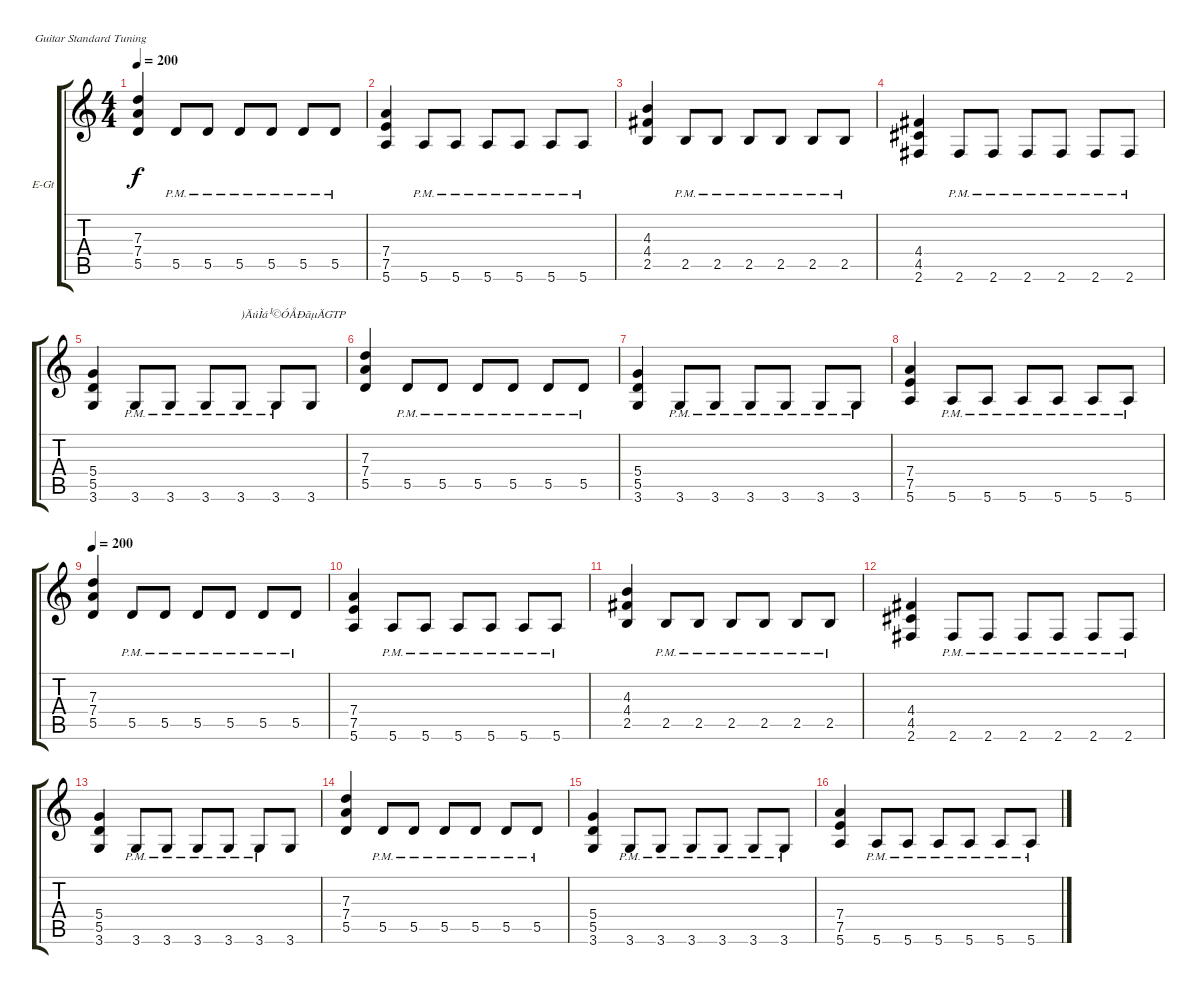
\bracketExtendMode groupsimilarinstruments
\firstSystemTrackNameOrientation horizontal
\otherSystemsTrackNameOrientation horizontal
\track ("½Ú×à½áËû" "E-Gt") {solo instrument overdrivenguitar}
\staff {score tabs}
\tuning (E4 B3 G3 D3 A2 E2)
\ts (4 4)
\tempo 200
\clef g2
\ks c
(7.3 7.4 5.5).4{dy f} 5.5{pm}.8 5.5{pm}.8 5.5{pm}.8 5.5{pm}.8 5.5{pm}.8 5.5{pm}.8 |
(7.4 7.5 5.6).4 5.6{pm}.8 5.6{pm}.8 5.6{pm}.8 5.6{pm}.8 5.6{pm}.8 5.6{pm}.8 |
(4.3 4.4 2.5).4 2.5{pm}.8 2.5{pm}.8 2.5{pm}.8 2.5{pm}.8 2.5{pm}.8 2.5{pm}.8 |
(4.4 4.5 2.6).4 2.6{pm}.8 2.6{pm}.8 2.6{pm}.8 2.6{pm}.8 2.6{pm}.8 2.6{pm}.8 |
(5.4 5.5 3.6).4 3.6{pm}.8 3.6{pm}.8 3.6{pm}.8 3.6{pm}.8{txt ")ÄúÌá¹©ÓÅÐãµÄGTP"} 3.6{pm}.8 3.6.8 |
(7.3 7.4 5.5).4 5.5{pm}.8 5.5{pm}.8 5.5{pm}.8 5.5{pm}.8 5.5{pm}.8 5.5{pm}.8 |
(5.4 5.5 3.6).4 3.6{pm}.8 3.6{pm}.8 3.6{pm}.8 3.6{pm}.8 3.6{pm}.8 3.6{pm}.8 |
(7.4 7.5 5.6).4 5.6{pm}.8 5.6{pm}.8 5.6{pm}.8 5.6{pm}.8 5.6{pm}.8 5.6{pm}.8 |
\tempo 200
(7.3 7.4 5.5).4 5.5{pm}.8 5.5{pm}.8 5.5{pm}.8 5.5{pm}.8 5.5{pm}.8 5.5{pm}.8 |
(7.4 7.5 5.6).4 5.6{pm}.8 5.6{pm}.8 5.6{pm}.8 5.6{pm}.8 5.6{pm}.8 5.6{pm}.8 |
(4.3 4.4 2.5).4 2.5{pm}.8 2.5{pm}.8 2.5{pm}.8 2.5{pm}.8 2.5{pm}.8 2.5{pm}.8 |
(4.4 4.5 2.6).4 2.6{pm}.8 2.6{pm}.8 2.6{pm}.8 2.6{pm}.8 2.6{pm}.8 2.6{pm}.8 |
(5.4 5.5 3.6).4 3.6{pm}.8 3.6{pm}.8 3.6{pm}.8 3.6{pm}.8 3.6{pm}.8 3.6.8 |
(7.3 7.4 5.5).4 5.5{pm}.8 5.5{pm}.8 5.5{pm}.8 5.5{pm}.8 5.5{pm}.8 5.5{pm}.8 |
(5.4 5.5 3.6).4 3.6{pm}.8 3.6{pm}.8 3.6{pm}.8 3.6{pm}.8 3.6{pm}.8 3.6{pm}.8 |
(7.4 7.5 5.6).4 5.6{pm}.8 5.6{pm}.8 5.6{pm}.8 5.6{pm}.8 5.6{pm}.8 5.6{pm}.8
